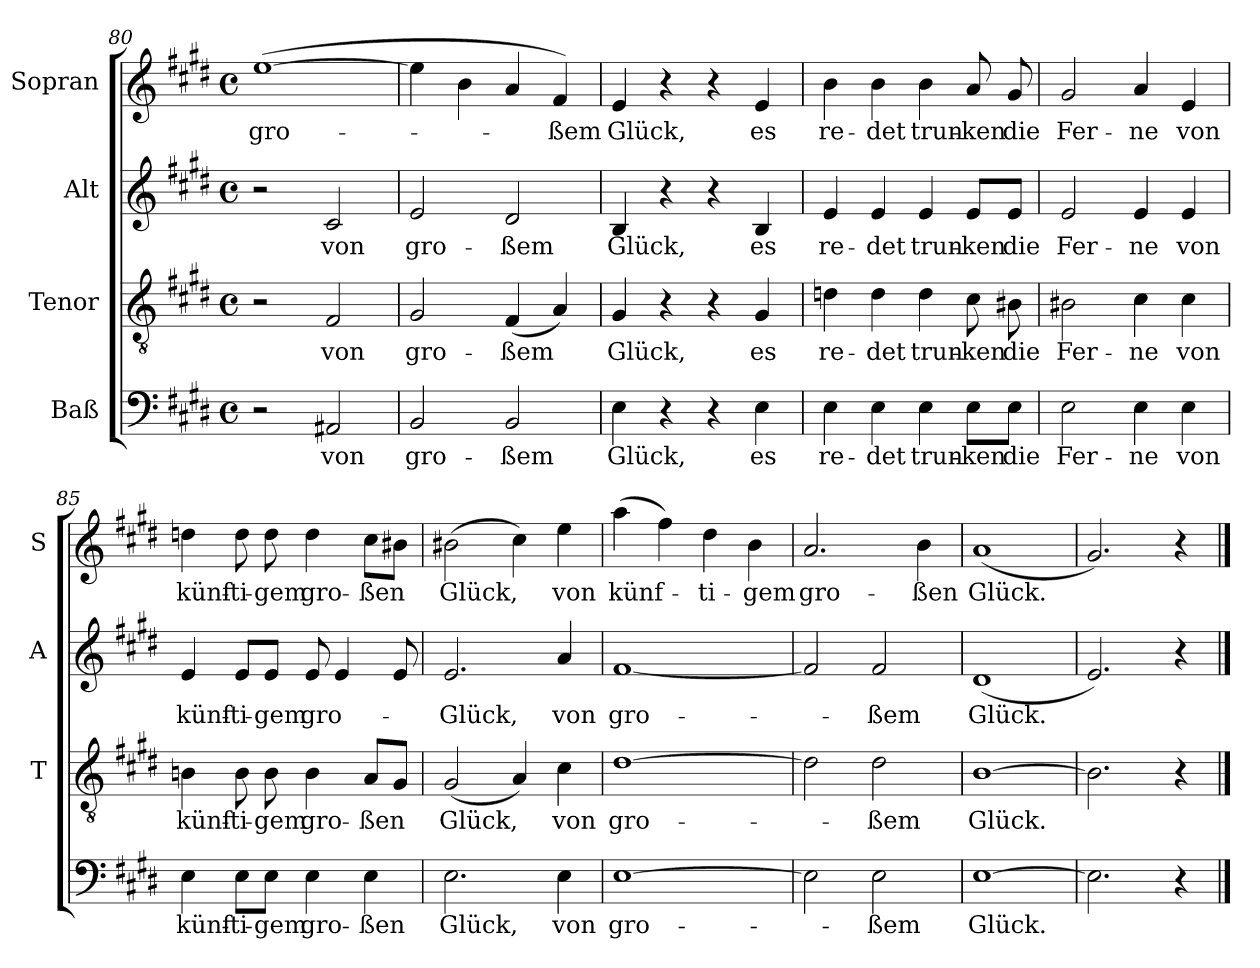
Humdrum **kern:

**kern	**text	**kern	**text	**kern	**text	**kern	**text
*part4	*part4	*part3	*part3	*part2	*part2	*part1	*part1
*staff4	*staff4	*staff3	*staff3	*staff2	*staff2	*staff1	*staff1
*I"Baß	*	*I"Tenor	*	*I"Alt	*	*I"Sopran	*
*	*	*I'T	*	*I'A	*	*I'S	*
*clefF4	*	*clefGv2	*	*clefG2	*	*clefG2	*
*k[f#c#g#d#]	*	*k[f#c#g#d#]	*	*k[f#c#g#d#]	*	*k[f#c#g#d#]	*
*E:	*	*E:	*	*E:	*	*E:	*
*M4/4	*	*M4/4	*	*M4/4	*	*M4/4	*
*met(c)	*	*met(c)	*	*met(c)	*	*met(c)	*
=80	=80	=80	=80	=80	=80	=80	=80
2r	.	2r	.	2r	.	([1ee	gro-
2AA#X	von	2F#	von	2c#	von	.	.
=81	=81	=81	=81	=81	=81	=81	=81
2BB	gro-	2G#	gro-	2e	gro-	4ee]	.
.	.	.	.	.	.	4b	.
2BB	-ßem	(4F#	-ßem	2d#	-ßem	4a	.
.	.	4A)	.	.	.	4f#)	-ßem
=82	=82	=82	=82	=82	=82	=82	=82
4E	Glück,	4G#	Glück,	4B	Glück,	4e	Glück,
4r	.	4r	.	4r	.	4r	.
4r	.	4r	.	4r	.	4r	.
4E	es	4G#	es	4B	es	4e	es
=83	=83	=83	=83	=83	=83	=83	=83
4E	re-	4dn	re-	4e	re-	4b	re-
4E	-det	4d	-det	4e	-det	4b	-det
4E	trun-	4d	trun-	4e	trun-	4b	trun-
8E\L	-ken	8c#	-ken	8e/L	-ken	8a	-ken
8E\J	die	8B#X	die	8e/J	die	8g#	die
=84	=84	=84	=84	=84	=84	=84	=84
2E	Fer-	2B#X	Fer-	2e	Fer-	2g#	Fer-
4E	-ne	4c#	-ne	4e	-ne	4a	-ne
4E	von	4c#	von	4e	von	4e	von
=85	=85	=85	=85	=85	=85	=85	=85
4E	künf-	4Bn	künf-	4e	künf-	4ddn	künf-
8E\L	-ti-	8B	-ti-	8e/L	-ti-	8dd	-ti-
8E\J	-gem	8B	-gem	8e/J	-gem	8dd	-gem
4E	gro-	4B	gro-	8e	gro-	4dd	gro-
.	.	.	.	4e	.	.	.
4E	-ßen	8AL	-ßen	.	.	8cc#L	-ßen
.	.	8G#J	.	8e	.	8b#XJ	.
=86	=86	=86	=86	=86	=86	=86	=86
2.E	Glück,	(2G#	Glück,	2.e	-Glück,	(2b#X	Glück,
.	.	4A)	.	.	.	4cc#)	.
4E	von	4c#	von	4a	von	4ee	von
=87	=87	=87	=87	=87	=87	=87	=87
[1E	gro-	[1d#	gro-	[1f#	gro-	(4aa	künf-
.	.	.	.	.	.	4ff#)	.
.	.	.	.	.	.	4dd#	-ti-
.	.	.	.	.	.	4b	-gem
=88	=88	=88	=88	=88	=88	=88	=88
2E]	.	2d#]	.	2f#]	.	2.a	gro-
2E	-ßem	2d#	-ßem	2f#	-ßem	.	.
.	.	.	.	.	.	4b	-ßen
=89	=89	=89	=89	=89	=89	=89	=89
[1E	Glück.	[1B	Glück.	(1d#	Glück.	(1a	Glück.
=90	=90	=90	=90	=90	=90	=90	=90
2.E]	.	2.B]	.	2.e)	.	2.g#)	.
4r	.	4r	.	4r	.	4r	.
==	==	==	==	==	==	==	==
*-	*-	*-	*-	*-	*-	*-	*-
